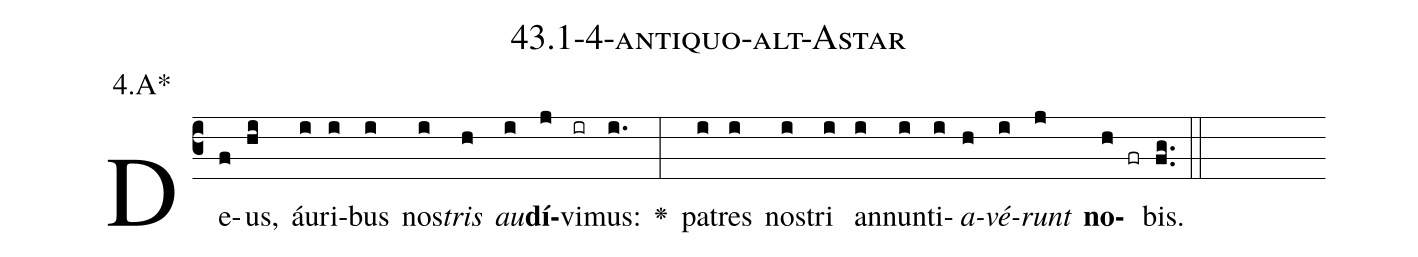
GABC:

name: 43.1-4-antiquo-alt-Astar;
annotation: 4.A*;
%%
(c3)De(f)us,(hi) áu(i)ri(i)bus(i) nos(i)<i>tris</i>(h) <i>au</i>(i)<b>dí</b>(j)vi(ir)mus:(i.) <v>\greheightstar</v>(:) pa(i)tres(i) nos(i)tri(i) an(i)nun(i)ti(i)<i>a</i>(h)<i>vé</i>(i)<i>runt</i>(j) <b>no</b>(h fr)bis.(fg..) (::)


%E(i) u(h) o(i) u(j) a(h) e.(fg..) (::)
